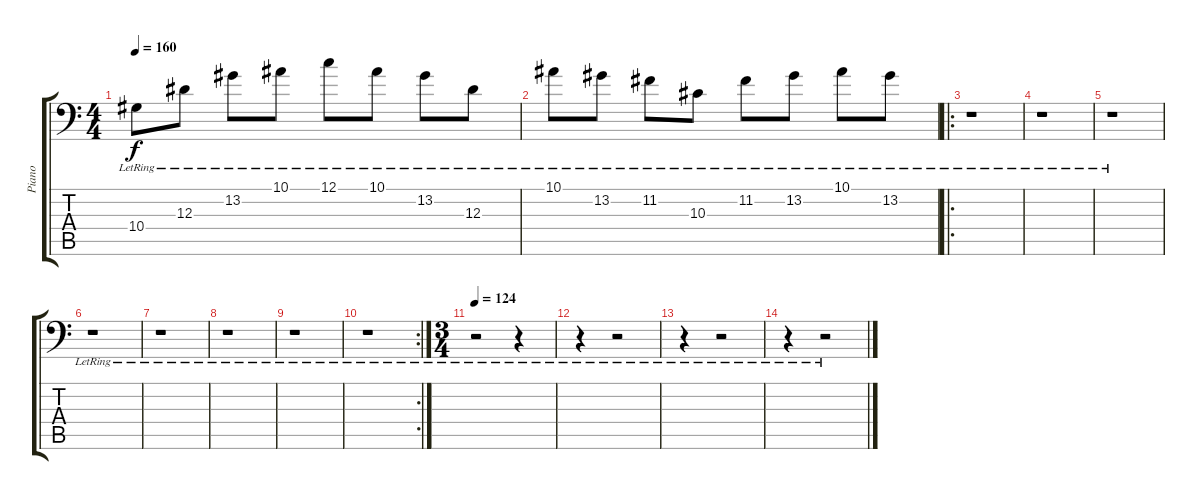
\track ("Piano" "Piano") {instrument acousticgrandpiano}
\staff {score tabs}
\tuning (C4 G3 Eb3 Bb2 F2 Bb1) {hide}
\ts (4 4)
\tempo 160
\clef f4
\ks c
10.4{lr}.8{dy f} 12.3{lr}.8 13.2{lr}.8 10.1{lr}.8 12.1{lr}.8 10.1{lr}.8 13.2{lr}.8 12.3{lr}.8 |
10.1{lr}.8 13.2{lr}.8 11.2{lr}.8 10.3{lr}.8 11.2{lr}.8 13.2{lr}.8 10.1{lr}.8 13.2{lr}.8 |
\ro
r.1 |
r.1 |
r.1 |
r.1 |
r.1 |
r.1 |
r.1 |
\rc 2
r.1 |
\ts (3 4)
\tempo 124
r.2 r.4 |
r.4 r.2 |
r.4 r.2 |
r.4 r.2
